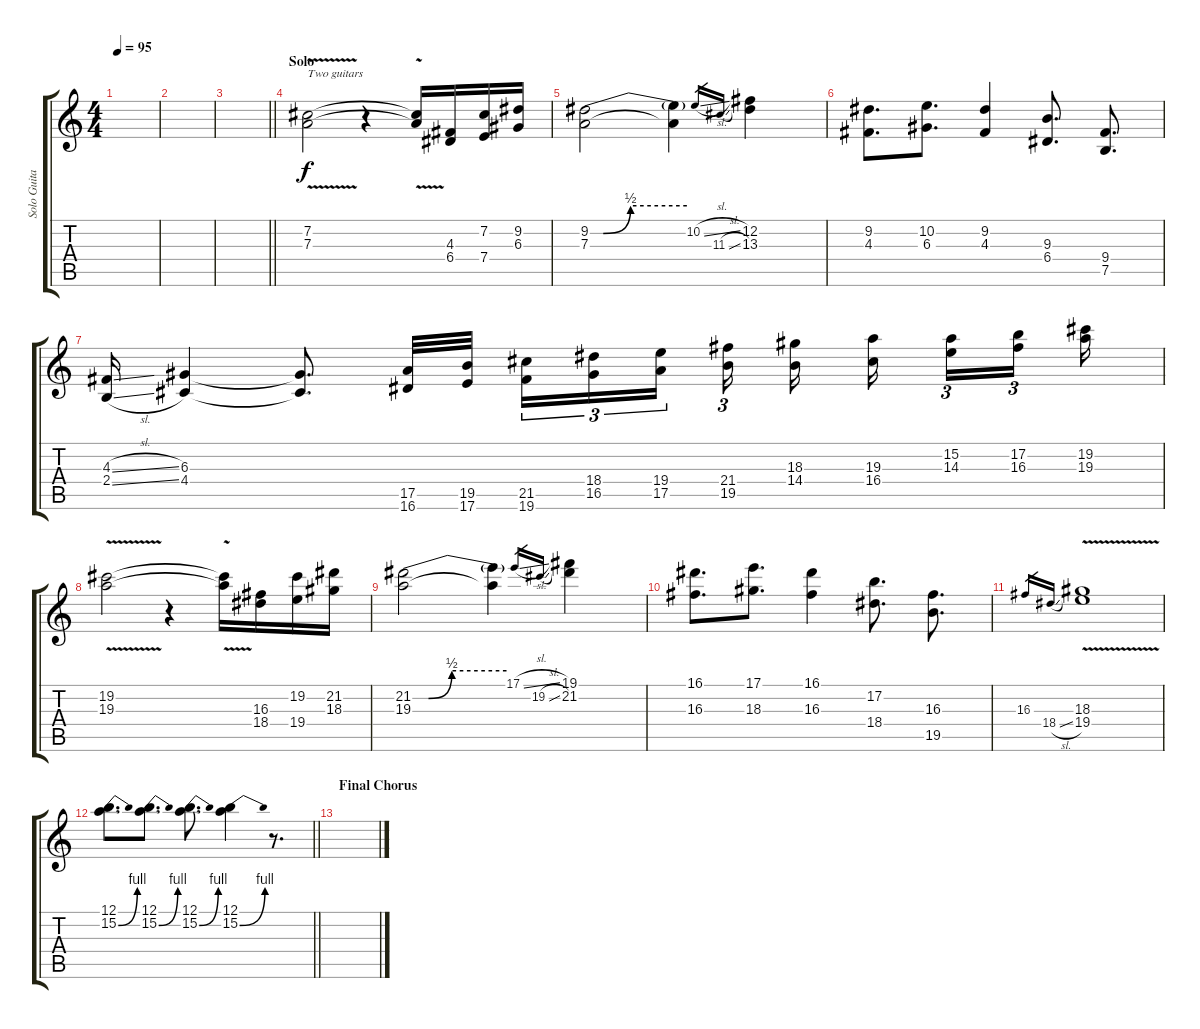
\track ("Solo Guitar" "Solo Guita") {instrument distortionguitar}
\staff {score tabs}
\tuning (B3 Gb3 D3 A2 E2 B1) {hide}
\ts (4 4)
\tempo 95
\clef g2
\ks c
|
|
\barLineRight lightlight
|
\section ("" "Solo")
(7.2{v} 7.3).2{txt "Two guitars"} r.4 (7.2{t} 7.3{t}).16 (4.3 6.4).16 (7.2 7.4).16 (9.2 6.3).16 |
(9.2{be (custom 0 0 8 0 25 2 60 2)} 7.3).2 (9.2{t} 7.3{t}).4 10.2{sl}.16{gr} 11.3{sl}.16{gr} (12.2 13.3).4 |
(9.2 4.3).8{d} (10.2 6.3).8{d} (9.2 4.3).4 (9.3 6.4).8{d} (9.4 7.5).8{d} |
(4.3{sl} 2.4{sl}).16 (6.3 4.4).4 (6.3{t} 4.4{t}).8{d} (17.5 16.6).32 (19.5 17.6).32{beam splitsecondary} (21.5 19.6).16{tu (3 2)} (18.4 16.5).16{tu (3 2)} (19.4 17.5).16{tu (3 2) beam splitsecondary} (21.4 19.5).16{tu (3 2)} (18.3 14.4).16 (19.3 16.4).16{beam splitsecondary} (15.2 14.3).16{tu (3 2)} (17.2 16.3).16{tu (3 2) beam splitsecondary} (19.2 19.3).16 |
(19.2{v} 19.3).2 r.4 (19.2{t} 19.3{t}).16 (16.3 18.4).16 (19.2 19.4).16 (21.2 18.3).16 |
(21.2{be (custom 0 0 10 0 25 2 60 2)} 19.3).2 (21.2{t} 19.3{t}).4 17.1{sl}.16{gr} 19.2{sl}.16{gr} (19.1 21.2).4 |
(16.1 16.3).8{d} (17.1 18.3).8{d} (16.1 16.3).4 (17.2 18.4).8{d} (16.3 19.5).8{d} |
16.3.16{gr} 18.4{sl}.16{gr} (18.3 19.4{v}).1 |
\barLineRight lightlight
(12.1 15.2{be (bend 0 0 60 4)}).8{d} (12.1 15.2{be (bend 0 0 60 4)}).8{d} (12.1 15.2{be (bend 0 0 60 4)}).8{d} (12.1 15.2{be (bend 0 0 60 4)}).4 r.8{d} |
\section ("" "Final Chorus")
